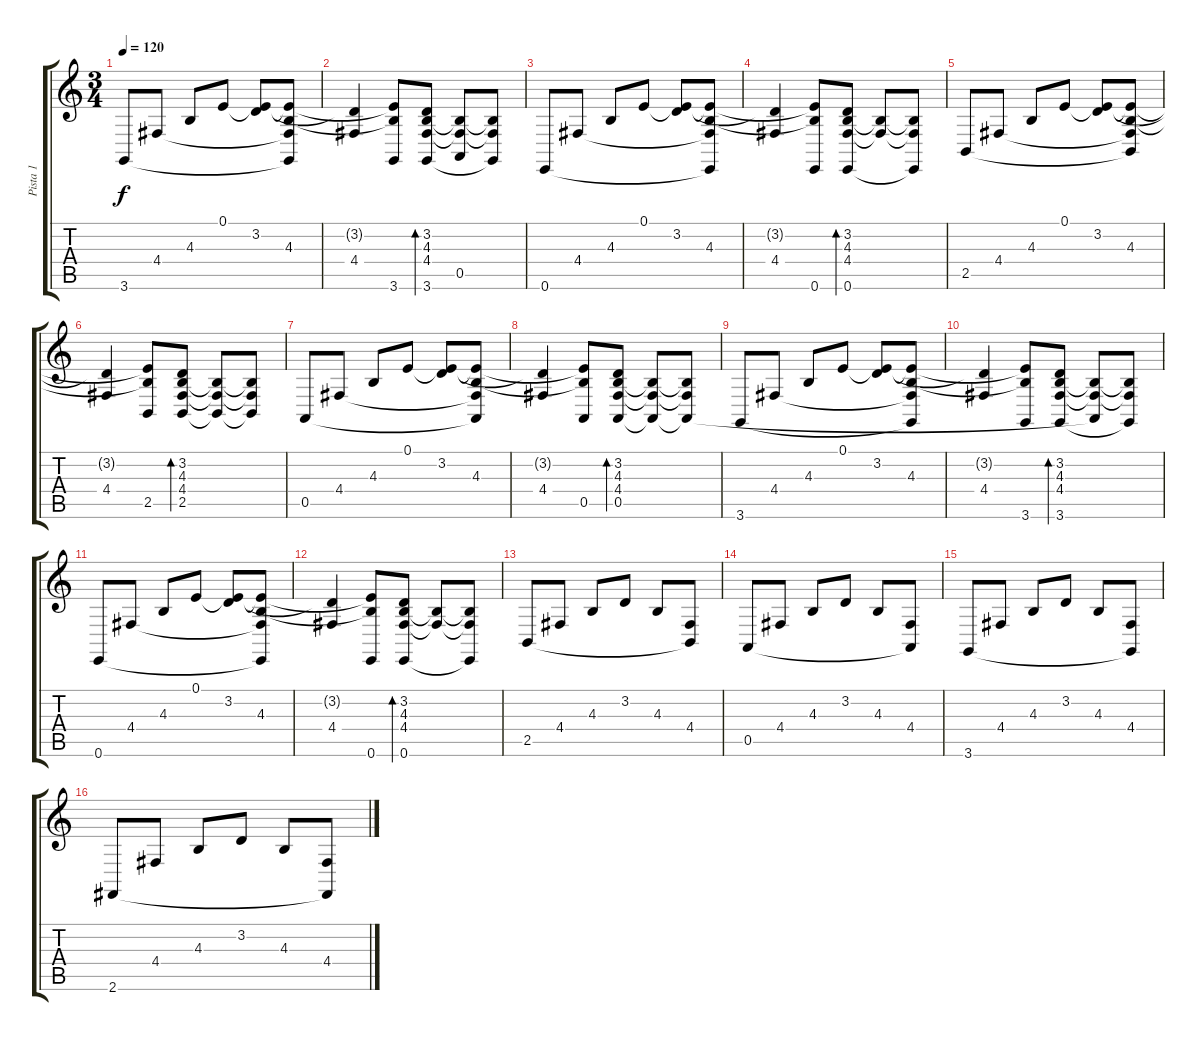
\track ("Pista 1" "Pista 1") {instrument orchestralharp}
\staff {score tabs}
\tuning (E4 B3 G3 D3 A2 E2) {hide}
\ts (3 4)
\tempo 120
\clef g2
\ks c
3.6.8{dy f} 4.4.8 4.3.8 0.1.8 (0.1{t} 3.2).8 (0.1{t} 4.3 4.4{t} 3.6{t}).8 |
(3.2{t} 4.4).4 (0.1{t} 4.3{t} 3.6).8 (3.2 4.3 4.4 3.6).8{bd 480} (4.3{t} 4.4{t} 0.5{t}).8 (4.3{t} 4.4{t} 3.6{t}).8 |
0.6.8 4.4.8 4.3.8 0.1.8 (0.1{t} 3.2).8 (0.1{t} 4.3 4.4{t} 0.6{t}).8 |
(3.2{t} 4.4).4 (0.1{t} 4.3{t} 0.6).8 (3.2 4.3 4.4 0.6).8{bd 480} (4.3{t} 4.4{t}).8 (4.3{t} 4.4{t} 0.6{t}).8 |
2.5.8 4.4.8 4.3.8 0.1.8 (0.1{t} 3.2).8 (0.1{t} 4.3 4.4{t} 2.5{t}).8 |
(3.2{t} 4.4).4 (0.1{t} 4.3{t} 2.5).8 (3.2 4.3 4.4 2.5).8{bd 480} (4.3{t} 4.4{t} 2.5{t}).8 (4.3{t} 4.4{t} 2.5{t}).8 |
0.5.8 4.4.8 4.3.8 0.1.8 (0.1{t} 3.2).8 (0.1{t} 4.3 4.4{t} 0.5{t}).8 |
(3.2{t} 4.4).4 (0.1{t} 4.3{t} 0.5).8 (3.2 4.3 4.4 0.5).8{bd 480} (4.3{t} 4.4{t} 0.5{t}).8 (4.3{t} 4.4{t} 0.5{t}).8 |
3.6.8 4.4.8 4.3.8 0.1.8 (0.1{t} 3.2).8 (0.1{t} 4.3 4.4{t} 3.6{t}).8 |
(3.2{t} 4.4).4 (0.1{t} 4.3{t} 3.6).8 (3.2 4.3 4.4 3.6).8{bd 480} (4.3{t} 4.4{t} 0.5{t}).8 (4.3{t} 4.4{t} 3.6{t}).8 |
0.6.8 4.4.8 4.3.8 0.1.8 (0.1{t} 3.2).8 (0.1{t} 4.3 4.4{t} 0.6{t}).8 |
(3.2{t} 4.4).4 (0.1{t} 4.3{t} 0.6).8 (3.2 4.3 4.4 0.6).8{bd 480} (4.3{t} 4.4{t}).8 (4.3{t} 4.4{t} 0.6{t}).8 |
2.5.8 4.4.8 4.3.8 3.2.8 4.3.8 (4.4 2.5{t}).8 |
0.5.8 4.4.8 4.3.8 3.2.8 4.3.8 (4.4 0.5{t}).8 |
3.6.8 4.4.8 4.3.8 3.2.8 4.3.8 (4.4 3.6{t}).8 |
2.6.8 4.4.8 4.3.8 3.2.8 4.3.8 (4.4 2.6{t}).8
